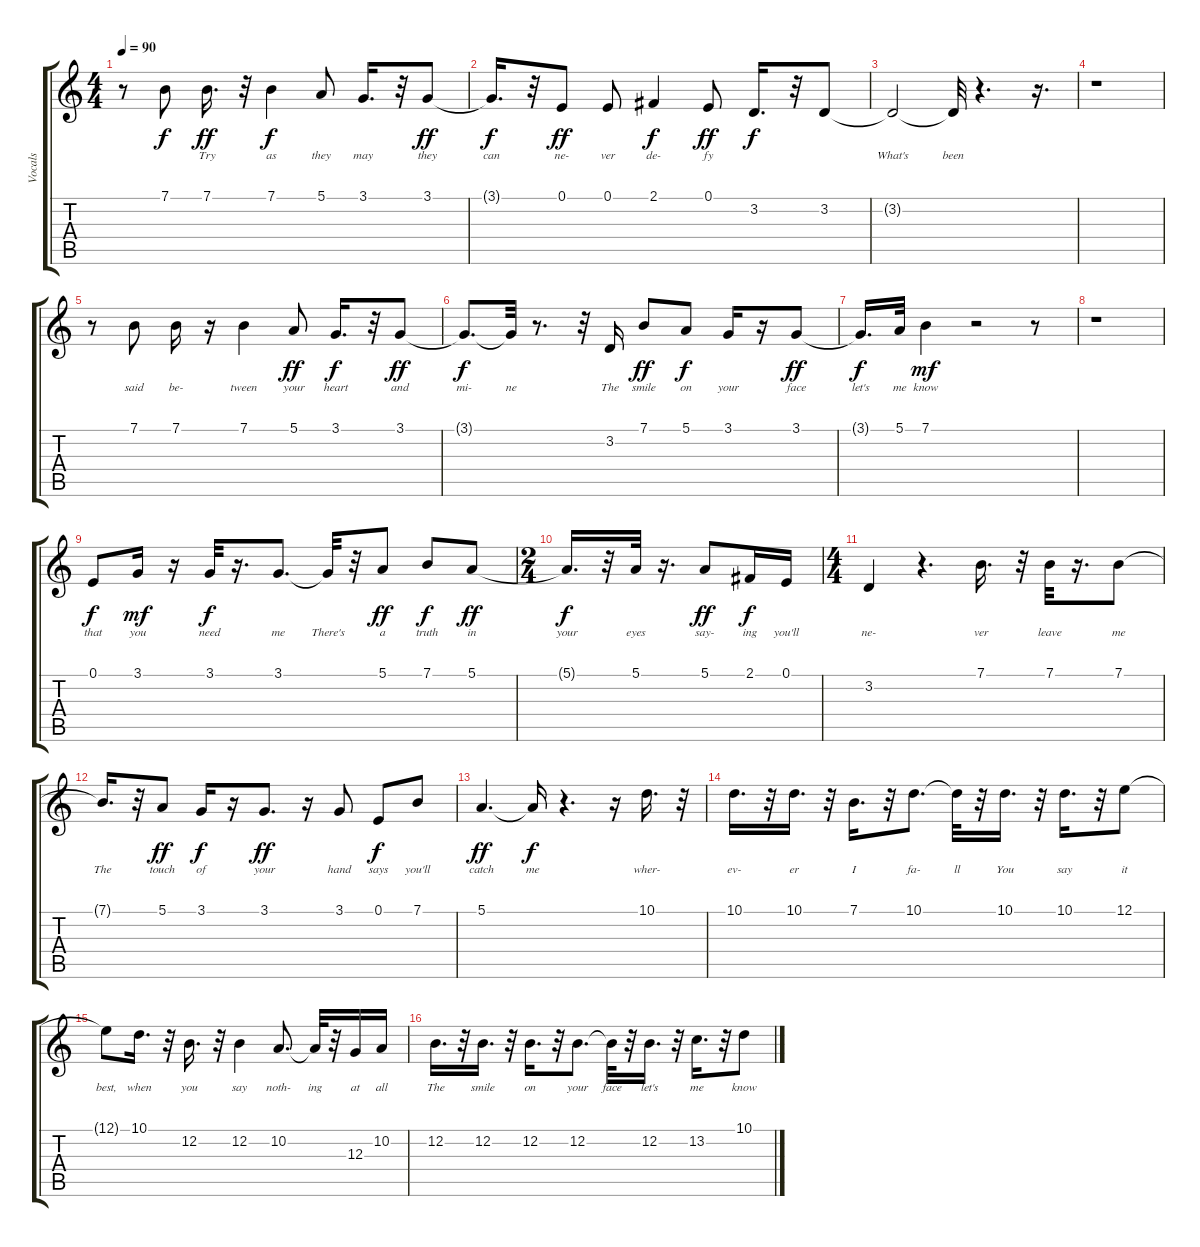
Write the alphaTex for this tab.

\track ("Vocals" "Vocals") {instrument stringensemble1}
\staff {score tabs}
\tuning (E4 B3 G3 D3 A2 E2) {hide}
\ts (4 4)
\tempo 90
\clef g2
\ks c
r.8{dy f} 7.1.8{lyrics (0 "") lyrics (1 "") lyrics (2 "") lyrics (3 "") lyrics (4 "")} 7.1.16{d lyrics (0 "Try") lyrics (1 "") lyrics (2 "") lyrics (3 "") lyrics (4 "") dy ff} r.32 7.1.4{lyrics (0 "as") lyrics (1 "") lyrics (2 "") lyrics (3 "") lyrics (4 "") dy f} 5.1.8{lyrics (0 "they") lyrics (1 "") lyrics (2 "") lyrics (3 "") lyrics (4 "")} 3.1.16{d lyrics (0 "may") lyrics (1 "") lyrics (2 "") lyrics (3 "") lyrics (4 "")} r.32 3.1.8{lyrics (0 "they") lyrics (1 "") lyrics (2 "") lyrics (3 "") lyrics (4 "") dy ff} |
3.1{t}.16{d lyrics (0 "can") lyrics (1 "") lyrics (2 "") lyrics (3 "") lyrics (4 "") dy f} r.32 0.1.8{lyrics (0 "ne-") lyrics (1 "") lyrics (2 "") lyrics (3 "") lyrics (4 "") dy ff} 0.1.8{lyrics (0 "ver") lyrics (1 "") lyrics (2 "") lyrics (3 "") lyrics (4 "")} 2.1.4{lyrics (0 "de-") lyrics (1 "") lyrics (2 "") lyrics (3 "") lyrics (4 "") dy f} 0.1.8{lyrics (0 "fy") lyrics (1 "") lyrics (2 "") lyrics (3 "") lyrics (4 "") dy ff} 3.2.16{d lyrics (0 "") lyrics (1 "") lyrics (2 "") lyrics (3 "") lyrics (4 "") dy f} r.32 3.2.8{lyrics (0 "") lyrics (1 "") lyrics (2 "") lyrics (3 "") lyrics (4 "")} |
3.2{t}.2{lyrics (0 "What's") lyrics (1 "") lyrics (2 "") lyrics (3 "") lyrics (4 "")} 3.2{t}.32{lyrics (0 "been") lyrics (1 "") lyrics (2 "") lyrics (3 "") lyrics (4 "")} r.4{d} r.16{d} |
r.1 |
r.8 7.1.8{lyrics (0 "said") lyrics (1 "") lyrics (2 "") lyrics (3 "") lyrics (4 "")} 7.1.16{lyrics (0 "be-") lyrics (1 "") lyrics (2 "") lyrics (3 "") lyrics (4 "")} r.16 7.1.4{lyrics (0 "tween") lyrics (1 "") lyrics (2 "") lyrics (3 "") lyrics (4 "")} 5.1.8{lyrics (0 "your") lyrics (1 "") lyrics (2 "") lyrics (3 "") lyrics (4 "") dy ff} 3.1.16{d lyrics (0 "heart") lyrics (1 "") lyrics (2 "") lyrics (3 "") lyrics (4 "") dy f} r.32 3.1.8{lyrics (0 "and") lyrics (1 "") lyrics (2 "") lyrics (3 "") lyrics (4 "") dy ff} |
3.1{t}.8{d lyrics (0 "mi-") lyrics (1 "") lyrics (2 "") lyrics (3 "") lyrics (4 "") dy f} 3.1{t}.32{lyrics (0 "ne") lyrics (1 "") lyrics (2 "") lyrics (3 "") lyrics (4 "")} r.8{d} r.32 3.2.16{lyrics (0 "The") lyrics (1 "") lyrics (2 "") lyrics (3 "") lyrics (4 "")} 7.1.8{lyrics (0 "smile") lyrics (1 "") lyrics (2 "") lyrics (3 "") lyrics (4 "") dy ff} 5.1.8{lyrics (0 "on") lyrics (1 "") lyrics (2 "") lyrics (3 "") lyrics (4 "") dy f} 3.1.16{lyrics (0 "your") lyrics (1 "") lyrics (2 "") lyrics (3 "") lyrics (4 "")} r.16 3.1.8{lyrics (0 "face") lyrics (1 "") lyrics (2 "") lyrics (3 "") lyrics (4 "") dy ff} |
3.1{t}.16{d lyrics (0 "let's") lyrics (1 "") lyrics (2 "") lyrics (3 "") lyrics (4 "") dy f} 5.1.32{lyrics (0 "me") lyrics (1 "") lyrics (2 "") lyrics (3 "") lyrics (4 "")} 7.1.4{lyrics (0 "know") lyrics (1 "") lyrics (2 "") lyrics (3 "") lyrics (4 "") dy mf} r.2 r.8 |
r.1 |
0.1.8{lyrics (0 "that") lyrics (1 "") lyrics (2 "") lyrics (3 "") lyrics (4 "") dy f} 3.1.16{lyrics (0 "you") lyrics (1 "") lyrics (2 "") lyrics (3 "") lyrics (4 "") dy mf} r.16 3.1.32{lyrics (0 "need") lyrics (1 "") lyrics (2 "") lyrics (3 "") lyrics (4 "") dy f} r.16{d} 3.1.8{d lyrics (0 "me") lyrics (1 "") lyrics (2 "") lyrics (3 "") lyrics (4 "")} 3.1{t}.32{lyrics (0 "There's") lyrics (1 "") lyrics (2 "") lyrics (3 "") lyrics (4 "")} r.32 5.1.8{lyrics (0 "a") lyrics (1 "") lyrics (2 "") lyrics (3 "") lyrics (4 "") dy ff} 7.1.8{lyrics (0 "truth") lyrics (1 "") lyrics (2 "") lyrics (3 "") lyrics (4 "") dy f} 5.1.8{lyrics (0 "in") lyrics (1 "") lyrics (2 "") lyrics (3 "") lyrics (4 "") dy ff} |
\ts (2 4)
5.1{t}.16{d lyrics (0 "your") lyrics (1 "") lyrics (2 "") lyrics (3 "") lyrics (4 "") dy f} r.32 5.1.32{lyrics (0 "eyes") lyrics (1 "") lyrics (2 "") lyrics (3 "") lyrics (4 "")} r.16{d} 5.1.8{lyrics (0 "say-") lyrics (1 "") lyrics (2 "") lyrics (3 "") lyrics (4 "") dy ff} 2.1.16{lyrics (0 "ing") lyrics (1 "") lyrics (2 "") lyrics (3 "") lyrics (4 "") dy f} 0.1.16{lyrics (0 "you'll") lyrics (1 "") lyrics (2 "") lyrics (3 "") lyrics (4 "")} |
\ts (4 4)
3.2.4{lyrics (0 "ne-") lyrics (1 "") lyrics (2 "") lyrics (3 "") lyrics (4 "")} r.4{d} 7.1.16{d lyrics (0 "ver") lyrics (1 "") lyrics (2 "") lyrics (3 "") lyrics (4 "")} r.32 7.1.32{lyrics (0 "leave") lyrics (1 "") lyrics (2 "") lyrics (3 "") lyrics (4 "")} r.16{d} 7.1.8{lyrics (0 "me") lyrics (1 "") lyrics (2 "") lyrics (3 "") lyrics (4 "")} |
7.1{t}.16{d lyrics (0 "The") lyrics (1 "") lyrics (2 "") lyrics (3 "") lyrics (4 "")} r.32 5.1.8{lyrics (0 "touch") lyrics (1 "") lyrics (2 "") lyrics (3 "") lyrics (4 "") dy ff} 3.1.16{lyrics (0 "of") lyrics (1 "") lyrics (2 "") lyrics (3 "") lyrics (4 "") dy f} r.16 3.1.8{d lyrics (0 "your") lyrics (1 "") lyrics (2 "") lyrics (3 "") lyrics (4 "") dy ff} r.16 3.1.8{lyrics (0 "hand") lyrics (1 "") lyrics (2 "") lyrics (3 "") lyrics (4 "")} 0.1.8{lyrics (0 "says") lyrics (1 "") lyrics (2 "") lyrics (3 "") lyrics (4 "") dy f} 7.1.8{lyrics (0 "you'll") lyrics (1 "") lyrics (2 "") lyrics (3 "") lyrics (4 "")} |
5.1.4{d lyrics (0 "catch") lyrics (1 "") lyrics (2 "") lyrics (3 "") lyrics (4 "") dy ff} 5.1{t}.16{lyrics (0 "me") lyrics (1 "") lyrics (2 "") lyrics (3 "") lyrics (4 "") dy f} r.4{d} r.16 10.1.16{d lyrics (0 "wher-") lyrics (1 "") lyrics (2 "") lyrics (3 "") lyrics (4 "")} r.32 |
10.1.16{d lyrics (0 "ev-") lyrics (1 "") lyrics (2 "") lyrics (3 "") lyrics (4 "")} r.32 10.1.16{d lyrics (0 "er") lyrics (1 "") lyrics (2 "") lyrics (3 "") lyrics (4 "")} r.32 7.1.16{d lyrics (0 "I") lyrics (1 "") lyrics (2 "") lyrics (3 "") lyrics (4 "")} r.32 10.1.8{d lyrics (0 "fa-") lyrics (1 "") lyrics (2 "") lyrics (3 "") lyrics (4 "")} 10.1{t}.32{lyrics (0 "ll") lyrics (1 "") lyrics (2 "") lyrics (3 "") lyrics (4 "")} r.32 10.1.16{d lyrics (0 "You") lyrics (1 "") lyrics (2 "") lyrics (3 "") lyrics (4 "")} r.32 10.1.16{d lyrics (0 "say") lyrics (1 "") lyrics (2 "") lyrics (3 "") lyrics (4 "")} r.32 12.1.8{lyrics (0 "it") lyrics (1 "") lyrics (2 "") lyrics (3 "") lyrics (4 "")} |
12.1{t}.8{lyrics (0 "best,") lyrics (1 "") lyrics (2 "") lyrics (3 "") lyrics (4 "")} 10.1.16{d lyrics (0 "when") lyrics (1 "") lyrics (2 "") lyrics (3 "") lyrics (4 "")} r.32 12.2.16{d lyrics (0 "you") lyrics (1 "") lyrics (2 "") lyrics (3 "") lyrics (4 "")} r.32 12.2.4{lyrics (0 "say") lyrics (1 "") lyrics (2 "") lyrics (3 "") lyrics (4 "")} 10.2.8{d lyrics (0 "noth-") lyrics (1 "") lyrics (2 "") lyrics (3 "") lyrics (4 "")} 10.2{t}.32{lyrics (0 "ing") lyrics (1 "") lyrics (2 "") lyrics (3 "") lyrics (4 "")} r.32 12.3.16{lyrics (0 "at") lyrics (1 "") lyrics (2 "") lyrics (3 "") lyrics (4 "")} 10.2.16{lyrics (0 "all") lyrics (1 "") lyrics (2 "") lyrics (3 "") lyrics (4 "")} |
12.2.16{d lyrics (0 "The") lyrics (1 "") lyrics (2 "") lyrics (3 "") lyrics (4 "")} r.32 12.2.16{d lyrics (0 "smile") lyrics (1 "") lyrics (2 "") lyrics (3 "") lyrics (4 "")} r.32 12.2.16{d lyrics (0 "on") lyrics (1 "") lyrics (2 "") lyrics (3 "") lyrics (4 "")} r.32 12.2.8{d lyrics (0 "your") lyrics (1 "") lyrics (2 "") lyrics (3 "") lyrics (4 "")} 12.2{t}.32{lyrics (0 "face") lyrics (1 "") lyrics (2 "") lyrics (3 "") lyrics (4 "")} r.32 12.2.16{d lyrics (0 "let's") lyrics (1 "") lyrics (2 "") lyrics (3 "") lyrics (4 "")} r.32 13.2.16{d lyrics (0 "me") lyrics (1 "") lyrics (2 "") lyrics (3 "") lyrics (4 "")} r.32 10.1.8{lyrics (0 "know") lyrics (1 "") lyrics (2 "") lyrics (3 "") lyrics (4 "")}
